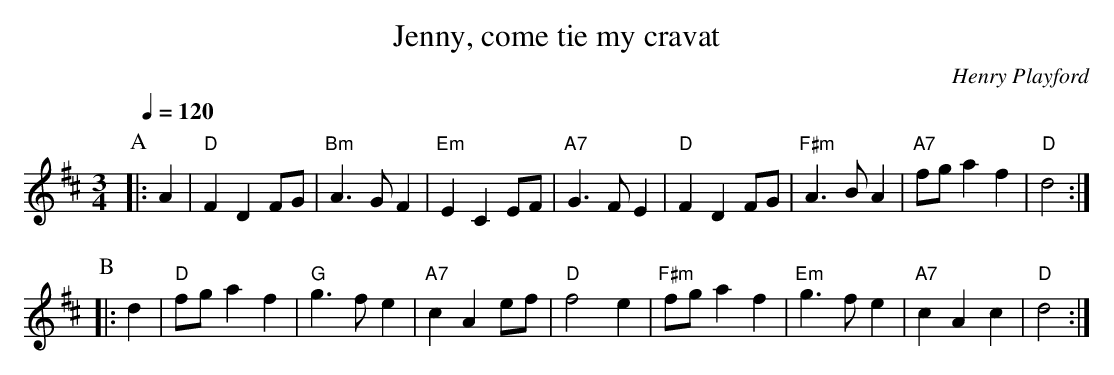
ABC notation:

X:1
T:Jenny, come tie my cravat
C:Henry Playford
L:1/4
M:3/4
Q:1/4=120
K:D
P:A
|: A | "D"FDF/G/ | "Bm"A3/G/F | "Em"ECE/F/ | "A7"G3/F/E |\
"D"FDF/G/ | "F#m"A3/B/A | "A7"f/g/af | "D"d2 :|
P:B
|: d | "D"f/g/af | "G"g3/f/e | "A7"cAe/f/ | "D"f2e |\
"F#m"f/g/af | "Em"g3/f/e | "A7"cAc | "D"d2 :|
